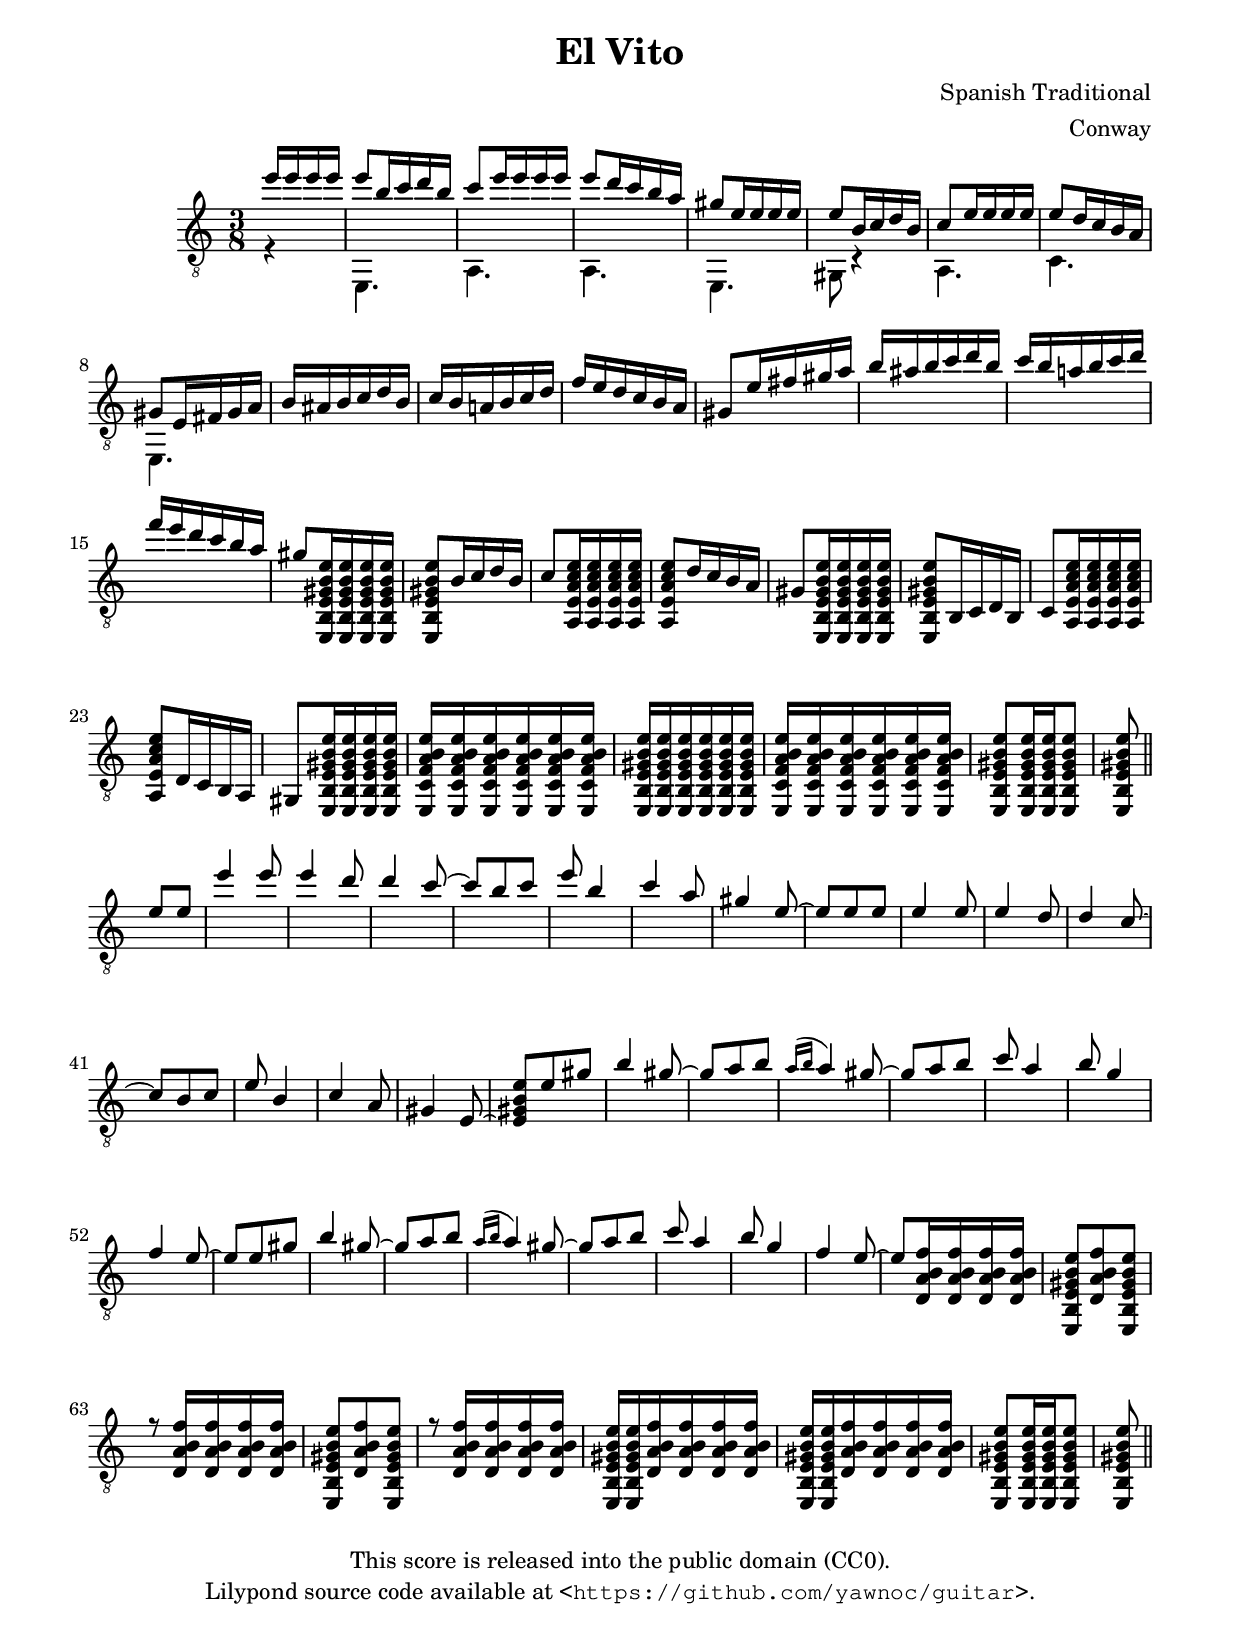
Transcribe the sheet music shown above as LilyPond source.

\version "2.18.2"


%%%%%%%%%%%%%%%%%%%%%%%%%%%%%%%%%%%%%%%%%%%%%%%%%%%%%%%%%%%%%%%%
% General
%%%%%%%%%%%%%%%%%%%%%%%%%%%%%%%%%%%%%%%%%%%%%%%%%%%%%%%%%%%%%%%%

\paper {
  top-margin = 1.5\cm
  left-margin = 1.5\cm
  right-margin = 1.5\cm
  bottom-margin = 1.5\cm
  ragged-last-bottom = ##f
  footnote-separator-markup = \markup { \vspace #1.5 }
}

globalSettings = {
  \accidentalStyle modern
  \compressFullBarRests
  \mergeDifferentlyHeadedOn
  \mergeDifferentlyDottedOn
  \numericTimeSignature
  \pointAndClickOff
  \override TextScript.extra-offset = #'(0 . 0.7)
  \override Score.FootnoteItem.annotation-line = ##f
}

origin-url = "https://github.com/yawnoc/guitar"

\header {
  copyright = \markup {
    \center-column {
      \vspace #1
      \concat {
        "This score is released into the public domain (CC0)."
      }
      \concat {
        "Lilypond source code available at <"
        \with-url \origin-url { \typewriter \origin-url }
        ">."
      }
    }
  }
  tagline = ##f
}

triplet = #(define-music-function
  (parser location music) (ly:music?)
  #{
    \tuplet 3/2 { $music }
  #}
)

tripletDuple = #(define-music-function
  (parser location music) (ly:music?)
  #{
    \tuplet 6/4 { $music }
  #}
)

overrideBeamedStemLengths = #(define-scheme-function
  (parser location lengths) (list?)
  #{
    \override Stem.details.beamed-lengths = $lengths
  #}
)
revertBeamedStemLengths = { \revert Stem.details.beamed-lengths }

overrideBeamVerticalPositions = #(define-scheme-function
  (parser location positions) (pair?)
  #{
    \override Beam.positions = $positions
  #}
)

%%%%%%%%%%%%%%%%%%%%%%%%%%%%%%%%%%%%%%%%%%%%%%%%%%%%%%%%%%%%%%%%
% Semantic bar lines
%%%%%%%%%%%%%%%%%%%%%%%%%%%%%%%%%%%%%%%%%%%%%%%%%%%%%%%%%%%%%%%%

barLineGoto = { \bar "||" }
barLineKeyChange = { \bar "||" }
barLineEnd = { \bar "|." }

%%%%%%%%%%%%%%%%%%%%%%%%%%%%%%%%%%%%%%%%%%%%%%%%%%%%%%%%%%%%%%%%
% Guitar notation
%%%%%%%%%%%%%%%%%%%%%%%%%%%%%%%%%%%%%%%%%%%%%%%%%%%%%%%%%%%%%%%%

stringNumbersAbove = { \set stringNumberOrientations = #'(up) }
stringNumbersBelow = { \set stringNumberOrientations = #'(down) }

fingeringAbove = { \set fingeringOrientations = #'(up) }
fingeringBelow = { \set fingeringOrientations = #'(down) }
fingeringAleft = { \set fingeringOrientations = #'(left) }
fingeringAright = { \set fingeringOrientations = #'(right) }

startGraceMusic = {
  <>(
  \override Fingering.font-size = -6
}
stopGraceMusic = {
  \revert Fingering.font-size
  <>)
}

overrideHorizontalShift = #(define-scheme-function
  (parser location distance) (number?)
  #{
    \override NoteColumn.force-hshift = $distance
  #}
)
revertHorizontalShift = { \revert NoteColumn.force-hshift }

barreSpan = #(define-music-function
  (parser location label offsetPair music)
  (string? (pair? (cons 0 0)) ly:music?)
  (let
    (
      (elements (extract-named-music music '(NoteEvent EventChord)))
    )
    (if
      (pair? elements)
      (let
        (
          (first-element (first elements))
          (last-element (last elements))
        )
        (set!
          (ly:music-property first-element 'articulations)
          (cons
            (make-music 'TextSpanEvent 'span-direction -1)
            (ly:music-property first-element 'articulations)
          )
        )
        (set!
          (ly:music-property last-element 'articulations)
          (cons
            (make-music 'TextSpanEvent 'span-direction 1)
            (ly:music-property last-element 'articulations)
          )
        )
      )
    )
  )
  #{
    \once \override TextSpanner.font-shape = #'upright
    \once \override TextSpanner.style = #'line
    \once \override TextSpanner.extra-offset = #offsetPair
    \once \override TextSpanner.bound-details = #`(
      (left
        (text . ,#{ \markup { \raise #-0.7 { #label \hspace #0.7 }} #})
        (Y . 0)
        (padding . -0.8)
        (attach-dir . -2)
      )
      (right
        (text . ,#{ \markup { \draw-line #'(0 . -1.3) } #}) ;; draw hook
        (Y . 0)
        (padding . -0.5)
        (attach-dir . 2)
      )
    )
    \once \override TextSpanner #'after-line-breaking = #(lambda (grob)
      (let*
        (
          (originalGrob (ly:grob-original grob))
          (splitGrobs (ly:spanner-broken-into originalGrob))
        )
        (if
          (and
            (>= (length splitGrobs) 2)
            (not (eq? (car (last-pair splitGrobs)) grob))
          )
          (begin
            (ly:grob-set-nested-property! grob
              '(bound-details right text)
              #{ \markup { \draw-line #'(0 . 0) } #} ;; suppress draw hook
            )
            (ly:grob-set-property! grob
              'extra-offset
              (cons
                (car offsetPair)
                (+ (cdr offsetPair) 0.7) ;; correction for suppressed hook
              )
            )
            (ly:grob-set-nested-property! grob
              '(bound-details right padding)
              #'-3 ;; increase spanner length
            )
          )
        )
      )
    )
    $music
  #}
)

barre = #(define-scheme-function
  (parser location label) (string?)
  #{
    \markup {
      \center-align {
        \hspace #0.7
        $label
      }
    }
  #}
)

nudgeNextBarre = #(define-scheme-function
  (parser location distance) (number?)
  #{
    \once \override TextScript.X-offset = $distance
  #}
)

position = #(define-scheme-function
  (parser location label) (string?)
  #{
    \markup {
      \center-align {
        \hspace #0.5
        $label
      }
    }
  #}
)

#(define-markup-command
  (markupString layout properties stringNumber) (markup?)
  (interpret-markup layout properties
    #{
      \markup \circle { \bold #stringNumber }
    #}
  )
)

#(define-markup-command
  (resonatesOn layout properties note stringNumber) (markup? markup?)
  (interpret-markup layout properties
    #{
      \markup { #note "resonates on" \markupString #stringNumber }
    #}
  )
)

%%%%%%%%%%%%%%%%%%%%%%%%%%%%%%%%%%%%%%%%%%%%%%%%%%%%%%%%%%%%%%%%
% Goto statements
%%%%%%%%%%%%%%%%%%%%%%%%%%%%%%%%%%%%%%%%%%%%%%%%%%%%%%%%%%%%%%%%

overrideGotoVisibility = {
  \once \override Score.RehearsalMark #'break-visibility = #'#(#t #t #f)
}

makeGotoMark = #(define-scheme-function
  (parser location label) (string?)
  #{
    \mark \markup { \small \italic $label }
  #}
)

simultaneousMarkSeparator = {
  \cadenzaOn
    s1073741824 % stupid, but works
  \cadenzaOff
}

coda = {
  \overrideGotoVisibility
  \mark \markup { \musicglyph #"scripts.coda" }
}

fine = {
  \overrideGotoVisibility
  \makeGotoMark Fine
}

dcAlCoda = {
  \overrideGotoVisibility
  \makeGotoMark "D.C. al Coda"
}

dcAlFine = {
  \overrideGotoVisibility
  \makeGotoMark "D.C. al Fine"
}

toCoda = {
  \overrideGotoVisibility
  \makeGotoMark "to Coda"
}



\header {
  title = "El Vito"
  composer = "Spanish Traditional"
  arranger = "Conway"
}


initialSignatures = {
  \clef "treble_8"
  \key a \minor
  \time 3/8
}


highVoiceMusic = {
  
  \globalSettings
  
  % Main theme high
  \partial 4
  \relative c'' {
    e16 e e e |
    e8 b16 c d b |
    c8 e16 e e e |
    e8 d16 c b a |
    gis8
  }
  
  % Main theme low
  \barNumberCheck #4
  \relative c' {
    e16 e e e |
    e8 b16 c d b |
    c8 e16 e e e |
    e8 d16 c b a |
    gis8
  }
  
  % Scale run low
  \barNumberCheck #8
  \relative c {
    e16 fis gis a |
    b ais b c d b |
    c b a b c d |
    f e d c b a |
    gis8
  }
  
  % Scale run high
  \barNumberCheck #12
  \relative c' {
    e16 fis gis a |
    b ais b c d b |
    c b a b c d |
    f e d c b a |
    gis8
  }
  
  % Strummed main theme high
  \barNumberCheck #16
  \relative c' {
    <e b gis e b e,>16
      <e b gis e b e,>
      <e b gis e b e,>
      <e b gis e b e,> |
    <e b gis e b e,>8 b16 c d b |
    c8
      <e c a e a,>16
      <e c a e a,>
      <e c a e a,>
      <e c a e a,>
    <e c a e a,>8 d16 c b a |
    gis8
  }
  
  % Strummed main theme low
  \barNumberCheck #20
  \relative c' {
    <e b gis e b e,>16
      <e b gis e b e,>
      <e b gis e b e,>
      <e b gis e b e,> |
    <e b gis e b e,>8 b,16 c d b |
    c8
      <e' c a e a,>16
      <e c a e a,>
      <e c a e a,>
      <e c a e a,>
    <e c a e a,>8 d,16 c b a |
    gis8
  }
  
  % Strummed interlude
  \barNumberCheck #24
  \relative c' {
    <e b gis e b e,>16
      <e b gis e b e,>
      <e b gis e b e,>
      <e b gis e b e,> |
    <e b a f c e,>
      <e b a f c e,>
      <e b a f c e,>
      <e b a f c e,>
      <e b a f c e,>
      <e b a f c e,> |
    <e b gis e b e,>
      <e b gis e b e,>
      <e b gis e b e,>
      <e b gis e b e,>
      <e b gis e b e,>
      <e b gis e b e,> |
    <e b a f c e,>
      <e b a f c e,>
      <e b a f c e,>
      <e b a f c e,>
      <e b a f c e,>
      <e b a f c e,> |
    <e b gis e b e,>8
      <e b gis e b e,>16
      <e b gis e b e,>
      <e b gis e b e,>8 |
    <e b gis e b e,>8
      \bar "||"
  }
  
  % Lyrical theme high
  \barNumberCheck #29
  \relative c' {
    e8 e |
    e'4 e8 |
    e4 d8 |
    d4 c8~ |
    c b c |
    e b4 |
    c4 a8 |
    gis4 e8~ |
    e
  }
  
  % Lyrical theme low
  \barNumberCheck #37
  \relative c' {
    e8 e |
    e4 e8 |
    e4 d8 |
    d4 c8~ |
    c b c |
    e b4 |
    c4 a8 |
    gis4 e8~ |
    <e gis b e>
  }
  
  % Bull-fighting theme
  \barNumberCheck 45
  \relative c' {
    e8 gis |
    b4 gis8~ |
    gis8 a b |
    \grace { a16( b } a4) gis8~ |
    gis8 a b |
    c8 a4 |
    b8 g4 |
    f4 e8~ |
    e8
  }
  
  % Bull-fighting theme again
  \barNumberCheck 53
  \relative c' {
    e8 gis |
    b4 gis8~ |
    gis8 a b |
    \grace { a16( b } a4) gis8~ |
    gis8 a b |
    c8 a4 |
    b8 g4 |
    f4 e8~ |
    e8
  }
  
  % Returning strummed interlude
  \barNumberCheck 61
  \relative c' {
    <f b, a d,>16
      <f b, a d,>
      <f b, a d,>
      <f b, a d,> |
    <e b gis e b e,>8
      <f b, a d,>
      <e b gis e b e,> |
    r8
      <f b, a d,>16
      <f b, a d,>
      <f b, a d,>
      <f b, a d,> |
    <e b gis e b e,>8
      <f b, a d,>
      <e b gis e b e,> |
    r8
      <f b, a d,>16
      <f b, a d,>
      <f b, a d,>
      <f b, a d,> |
    <e b gis e b e,>16
      <e b gis e b e,>
      <f b, a d,>
      <f b, a d,>
      <f b, a d,>
      <f b, a d,> |
    <e b gis e b e,>16
      <e b gis e b e,>
      <f b, a d,>
      <f b, a d,>
      <f b, a d,>
      <f b, a d,> |
    <e b gis e b e,>8
      <e b gis e b e,>16
      <e b gis e b e,>
      <e b gis e b e,>8 |
    <e b gis e b e,>8
      \bar "||"
  }
  
}


lowVoiceMusic = {
  
  \globalSettings
  
  % Main theme high
  \partial 4
  \relative c, {
    r4 |
    e4. |
    a |
    a |
    e |
  }
  
  % Main theme low
  \barNumberCheck #5
  \relative c {
    gis8 r4 |
    a4. |
    c |
    e, |
  }
  
}


allMusic = {
  \initialSignatures
  <<
    << \highVoiceMusic >>
      \\
    << \lowVoiceMusic >>
  >>
}


\score {
  \allMusic
}
